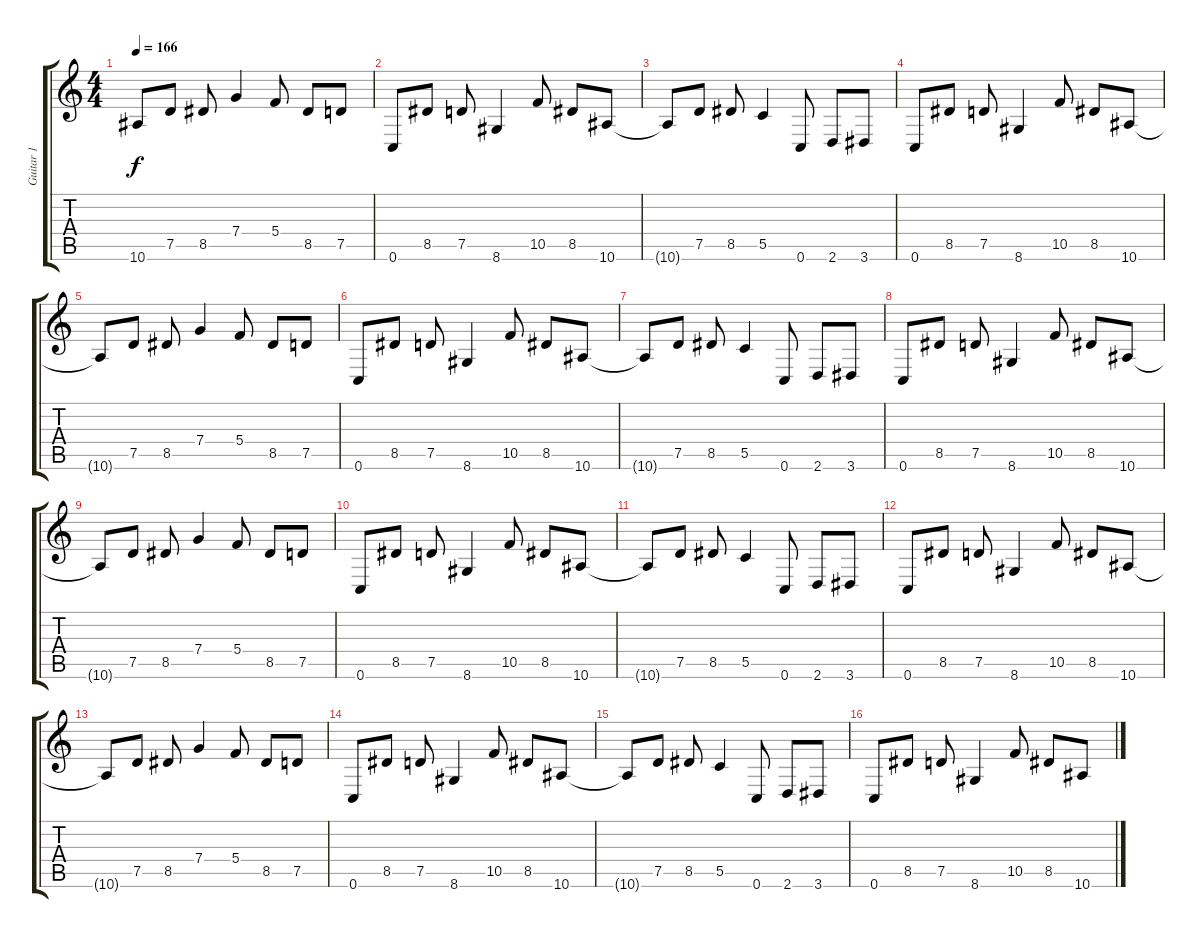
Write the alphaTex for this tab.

\track ("Guitar 1" "Guitar 1") {instrument distortionguitar}
\staff {score tabs}
\tuning (D4 A3 F3 C3 G2 C2) {hide}
\ts (4 4)
\tempo 166
\clef g2
\ks c
10.6{t}.8{dy f} 7.5.8 8.5.8 7.4.4 5.4.8 8.5.8 7.5.8 |
0.6.8 8.5.8 7.5.8 8.6.4 10.5.8 8.5.8 10.6.8 |
10.6{t}.8 7.5.8 8.5.8 5.5.4 0.6.8 2.6.8 3.6.8 |
0.6.8 8.5.8 7.5.8 8.6.4 10.5.8 8.5.8 10.6.8 |
10.6{t}.8 7.5.8 8.5.8 7.4.4 5.4.8 8.5.8 7.5.8 |
0.6.8 8.5.8 7.5.8 8.6.4 10.5.8 8.5.8 10.6.8 |
10.6{t}.8 7.5.8 8.5.8 5.5.4 0.6.8 2.6.8 3.6.8 |
0.6.8 8.5.8 7.5.8 8.6.4 10.5.8 8.5.8 10.6.8 |
10.6{t}.8 7.5.8 8.5.8 7.4.4 5.4.8 8.5.8 7.5.8 |
0.6.8 8.5.8 7.5.8 8.6.4 10.5.8 8.5.8 10.6.8 |
10.6{t}.8 7.5.8 8.5.8 5.5.4 0.6.8 2.6.8 3.6.8 |
0.6.8 8.5.8 7.5.8 8.6.4 10.5.8 8.5.8 10.6.8 |
10.6{t}.8 7.5.8 8.5.8 7.4.4 5.4.8 8.5.8 7.5.8 |
0.6.8 8.5.8 7.5.8 8.6.4 10.5.8 8.5.8 10.6.8 |
10.6{t}.8 7.5.8 8.5.8 5.5.4 0.6.8 2.6.8 3.6.8 |
0.6.8 8.5.8 7.5.8 8.6.4 10.5.8 8.5.8 10.6.8
